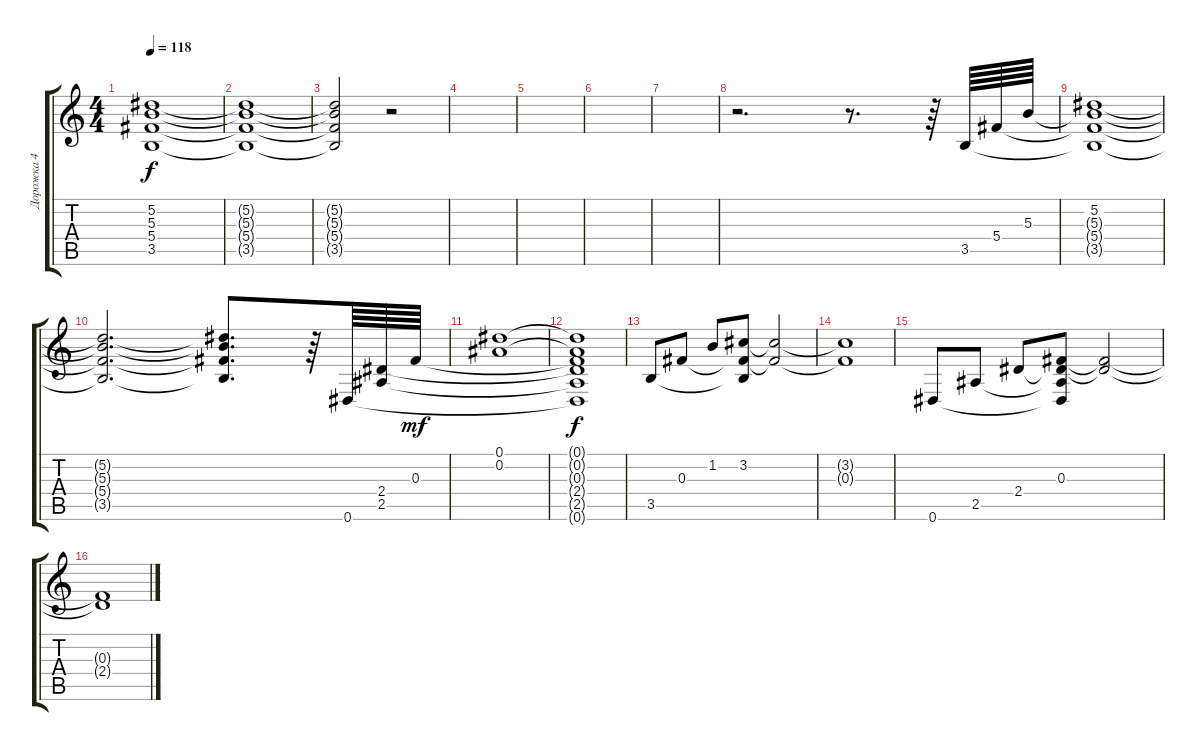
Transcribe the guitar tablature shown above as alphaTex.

\track ("Дорожка 4" "Дорожка 4") {instrument electricguitarclean}
\staff {score tabs}
\tuning (Eb4 Bb3 Gb3 Db3 Ab2 Eb2) {hide}
\ts (4 4)
\tempo 118
\clef g2
\ks c
(5.2 5.3{t} 5.4{t} 3.5{t}).1{dy f} |
(5.2{t} 5.3{t} 5.4{t} 3.5{t}).1 |
(5.2{t} 5.3{t} 5.4{t} 3.5{t}).2 r.2 |
|
|
|
|
r.2{d} r.8{d} r.64 3.5.64 5.4.64 5.3.64 |
(5.2 5.3{t} 5.4{t} 3.5{t}).1 |
(5.2{t} 5.3{t} 5.4{t} 3.5{t}).2{d} (5.2{t} 5.3{t} 5.4{t} 3.5{t}).8{d} r.64 0.6.64 (2.4 2.5).64 0.3.64{dy mf} |
(0.1 0.2).1 |
(0.1{t} 0.2{t} 0.3{t} 2.4{t} 2.5{t} 0.6{t}).1{dy f} |
3.5.8 0.3.8 1.2.8 (3.2 0.3{t} 3.5{t}).8 (3.2{t} 0.3{t}).2 |
(3.2{t} 0.3{t}).1 |
0.6.8 2.5.8 2.4.8 (0.3 2.4{t} 2.5{t} 0.6{t}).8 (0.3{t} 2.4{t}).2 |
(0.3{t} 2.4{t}).1
